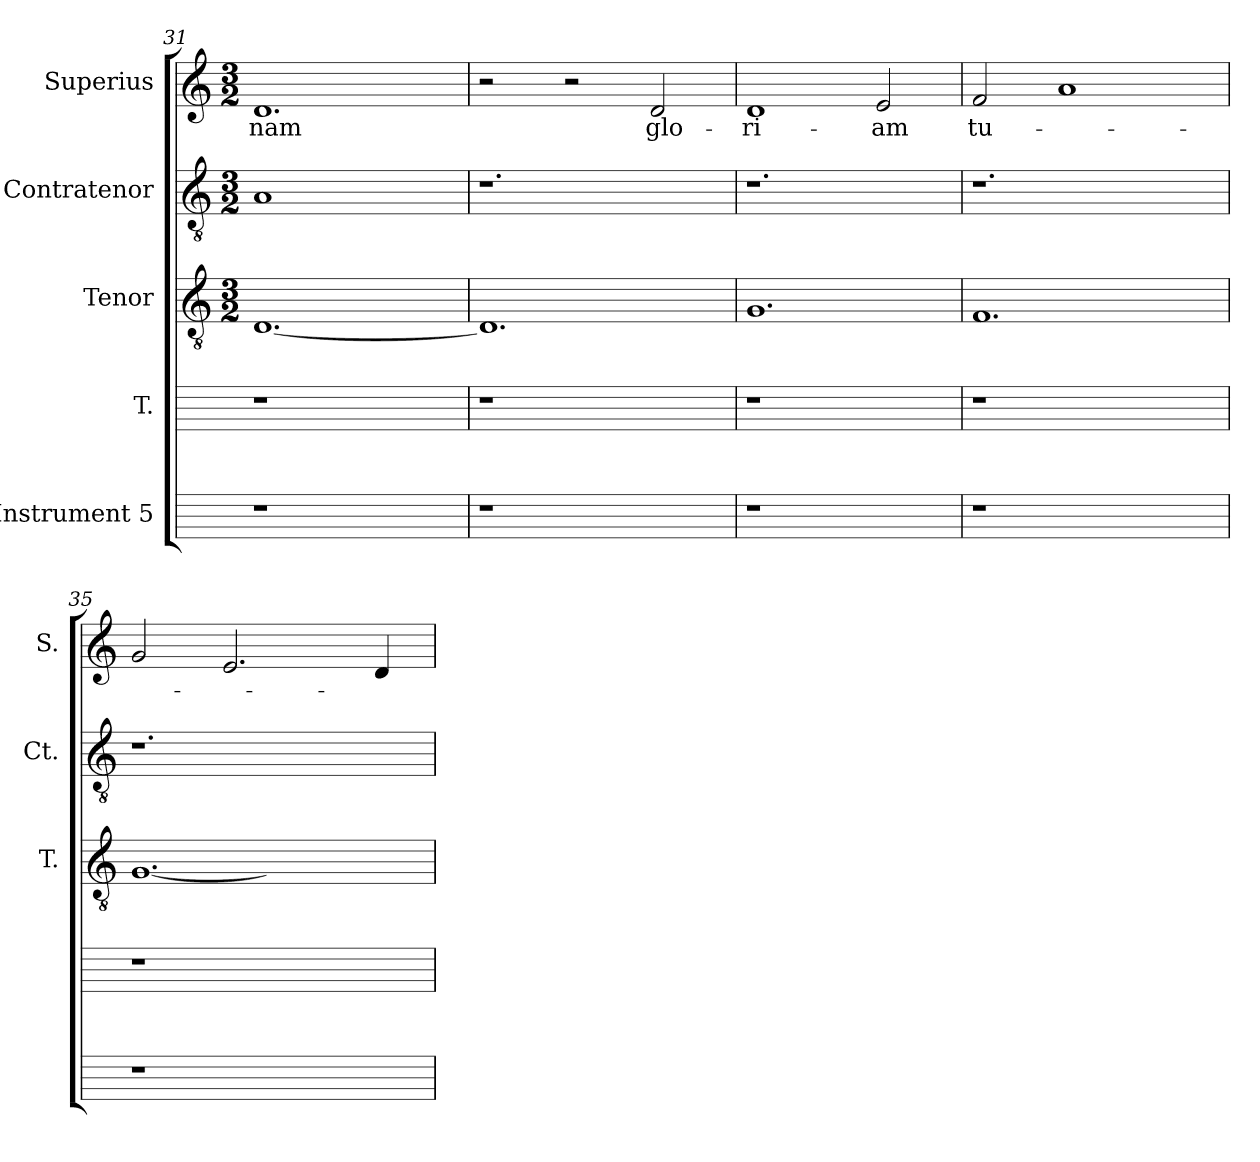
**kern	**kern	**kern	**kern	**kern	**text
*part5	*part4	*part3	*part2	*part1	*part1
*staff5	*staff4	*staff3	*staff2	*staff1	*staff1
*I"Instrument 5	*I"T.	*I"Tenor	*I"Contratenor	*I"Superius	*
*	*	*I'T.	*I'Ct.	*I'S.	*
*	*	*clefGv2	*clefGv2	*clefG2	*
*	*	*M3/2	*M3/2	*M3/2	*
=31	=31	=31	=31	=31	=31
!	!	!	!LO:N:vis=1	!	!LO:LY:b:cj
1r	1r	[>1.D	1.A	1.d	-nam
2ryy	2ryy	.	.	.	.
!!LO:LB:g=z
=32	=32	=32	=32	=32	=32
1r	1r	1.D]	1.r	2r	.
.	.	.	.	2r	.
!	!	!	!	!	!LO:LY:b:cj
2ryy	2ryy	.	.	2d/	glo-
=33	=33	=33	=33	=33	=33
!	!	!	!	!	!LO:LY:b:cj
1r	1r	1.G	1.r	1d	-ri-
!	!	!	!	!	!LO:LY:b:cj
2ryy	2ryy	.	.	2e/	-am
=34	=34	=34	=34	=34	=34
!	!	!	!	!	!LO:LY:b:cj
1r	1r	1.F	1.r	2f/	tu-
.	.	.	.	1a	.
2ryy	2ryy	.	.	.	.
=35	=35	=35	=35	=35	=35
1r	1r	[<1.G	1.r	2g/	.
.	.	.	.	2.e/	.
2ryy	2ryy	.	.	.	.
.	.	.	.	4d/	.
=	=	=	=	=	=
*-	*-	*-	*-	*-	*-
